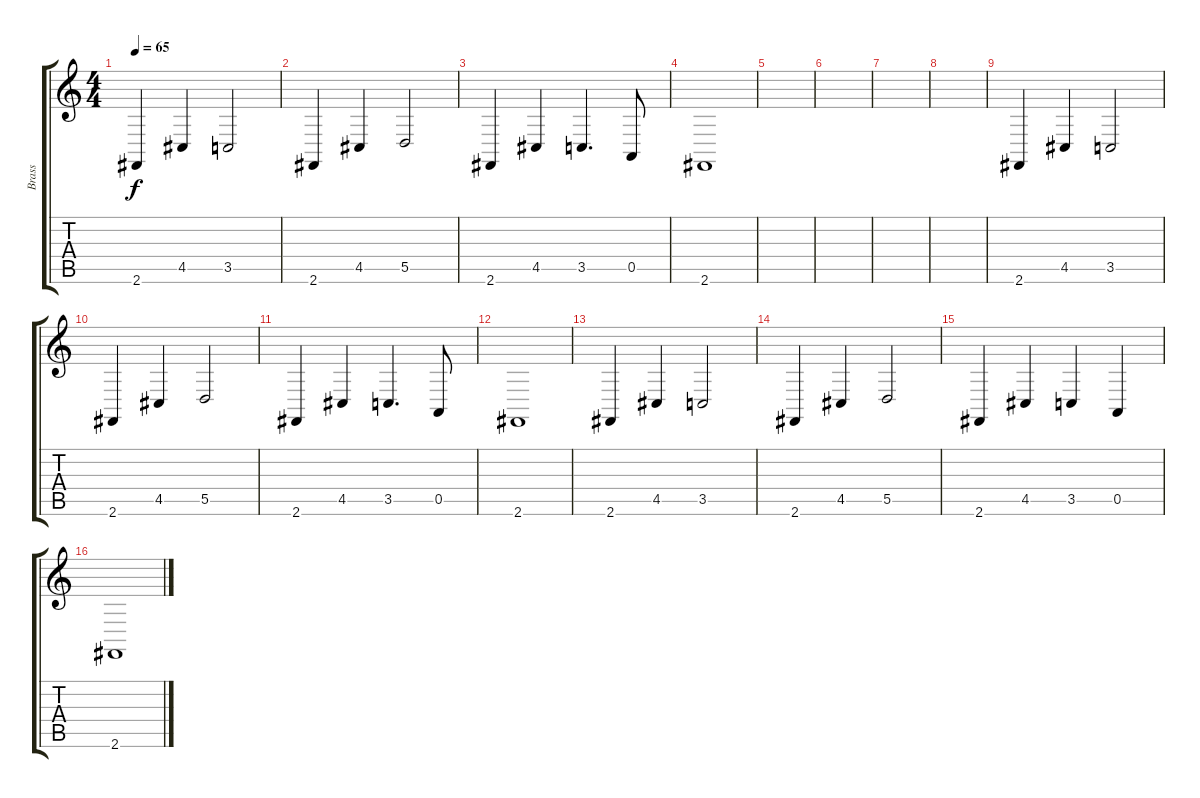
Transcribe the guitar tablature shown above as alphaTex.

\track ("Brass" "Brass") {instrument synthbrass2}
\staff {score tabs}
\tuning (E4 B3 G3 D3 A2 E2) {hide}
\ts (4 4)
\tempo 65
\clef g2
\ks c
2.6.4{dy f} 4.5.4 3.5.2 |
2.6.4 4.5.4 5.5.2 |
2.6.4 4.5.4 3.5.4{d} 0.5.8 |
2.6.1 |
|
|
|
|
2.6.4 4.5.4 3.5.2 |
2.6.4 4.5.4 5.5.2 |
2.6.4 4.5.4 3.5.4{d} 0.5.8 |
2.6.1 |
2.6.4 4.5.4 3.5.2 |
2.6.4 4.5.4 5.5.2 |
2.6.4 4.5.4 3.5.4 0.5.4 |
2.6.1
